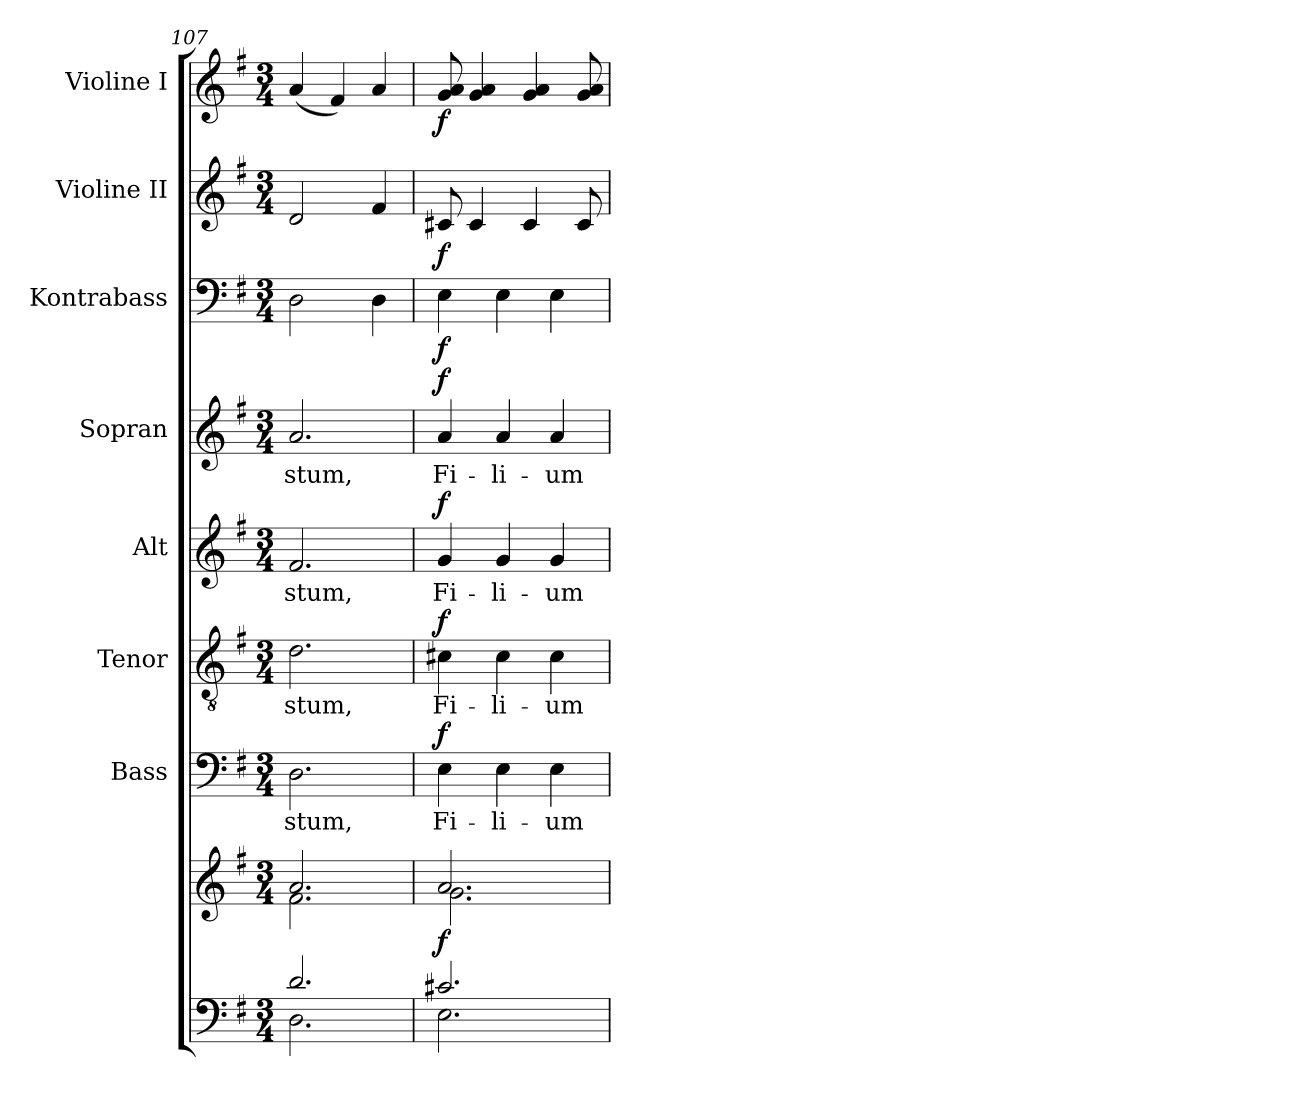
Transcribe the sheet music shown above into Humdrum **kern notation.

**kern	**kern	**dynam	**kern	**text	**dynam	**kern	**text	**dynam	**kern	**text	**dynam	**kern	**text	**dynam	**kern	**dynam	**kern	**dynam	**kern	**dynam
*part8	*part8	*part8	*part7	*part7	*part7	*part6	*part6	*part6	*part5	*part5	*part5	*part4	*part4	*part4	*part3	*part3	*part2	*part2	*part1	*part1
*staff9	*staff8	*staff8/9	*staff7	*staff7	*staff7	*staff6	*staff6	*staff6	*staff5	*staff5	*staff5	*staff4	*staff4	*staff4	*staff3	*staff3	*staff2	*staff2	*staff1	*staff1
*	*	*	*I"Bass	*	*	*I"Tenor	*	*	*I"Alt	*	*	*I"Sopran	*	*	*I"Kontrabass	*	*I"Violine II	*	*I"Violine I	*
*	*	*	*I'B.	*	*	*I'T.	*	*	*I'A.	*	*	*I'S.	*	*	*I'Kb.	*	*I'Vl. II	*	*I'Vl. I	*
*clefF4	*clefG2	*	*clefF4	*	*	*clefGv2	*	*	*clefG2	*	*	*clefG2	*	*	*clefF4	*	*clefG2	*	*clefG2	*
*	*	*	*	*	*	*	*	*	*	*	*	*	*	*	*ITrd7c12	*	*	*	*	*
*k[f#]	*k[f#]	*	*k[f#]	*	*	*k[f#]	*	*	*k[f#]	*	*	*k[f#]	*	*	*k[f#]	*	*k[f#]	*	*k[f#]	*
*G:	*G:	*	*G:	*	*	*G:	*	*	*G:	*	*	*G:	*	*	*G:	*	*G:	*	*G:	*
*M3/4	*M3/4	*	*M3/4	*	*	*M3/4	*	*	*M3/4	*	*	*M3/4	*	*	*M3/4	*	*M3/4	*	*M3/4	*
=107	=107	=107	=107	=107	=107	=107	=107	=107	=107	=107	=107	=107	=107	=107	=107	=107	=107	=107	=107	=107
*^	*^	*	*	*	*	*	*	*	*	*	*	*	*	*	*	*	*	*	*	*
!	!	!	!	!	!	!LO:LY:b	!	!	!LO:LY:b	!	!	!LO:LY:b	!	!	!LO:LY:b	!	!	!	!	!	!	!
2.d/	2.D\	2.a/	2.f#\	.	2.D\	-stum,	.	2.d\	-stum,	.	2.f#/	-stum,	.	2.a/	-stum,	.	2DD\	.	2d/	.	(<4a/	.
.	.	.	.	.	.	.	.	.	.	.	.	.	.	.	.	.	.	.	.	.	4f#/)	.
.	.	.	.	.	.	.	.	.	.	.	.	.	.	.	.	.	4DD\	.	4f#/	.	4a/	.
=108	=108	=108	=108	=108	=108	=108	=108	=108	=108	=108	=108	=108	=108	=108	=108	=108	=108	=108	=108	=108	=108	=108
!	!	!	!	!LO:DY:b	!	!LO:LY:b	!LO:DY:a	!	!LO:LY:b	!LO:DY:a	!	!LO:LY:b	!LO:DY:a	!	!LO:LY:b	!LO:DY:a	!	!LO:DY:b	!	!LO:DY:b	!	!LO:DY:b
2.c#X/	2.E\	2.a/	2.g\	f	4E\	Fi-	f	4c#X\	Fi-	f	4g/	Fi-	f	4a/	Fi-	f	4EE\	f	8c#X/	f	8g/ 8a/	f
.	.	.	.	.	.	.	.	.	.	.	.	.	.	.	.	.	.	.	4c#/	.	4g/ 4a/	.
!	!	!	!	!	!	!LO:LY:b	!	!	!LO:LY:b	!	!	!LO:LY:b	!	!	!LO:LY:b	!	!	!	!	!	!	!
.	.	.	.	.	4E\	-li-	.	4c#\	-li-	.	4g/	-li-	.	4a/	-li-	.	4EE\	.	.	.	.	.
.	.	.	.	.	.	.	.	.	.	.	.	.	.	.	.	.	.	.	4c#/	.	4g/ 4a/	.
!	!	!	!	!	!	!LO:LY:b	!	!	!LO:LY:b	!	!	!LO:LY:b	!	!	!LO:LY:b	!	!	!	!	!	!	!
.	.	.	.	.	4E\	-um	.	4c#\	-um	.	4g/	-um	.	4a/	-um	.	4EE\	.	.	.	.	.
.	.	.	.	.	.	.	.	.	.	.	.	.	.	.	.	.	.	.	8c#/	.	8g/ 8a/	.
*v	*v	*	*	*	*	*	*	*	*	*	*	*	*	*	*	*	*	*	*	*	*	*
*	*v	*v	*	*	*	*	*	*	*	*	*	*	*	*	*	*	*	*	*	*	*
=	=	=	=	=	=	=	=	=	=	=	=	=	=	=	=	=	=	=	=	=
*-	*-	*-	*-	*-	*-	*-	*-	*-	*-	*-	*-	*-	*-	*-	*-	*-	*-	*-	*-	*-
